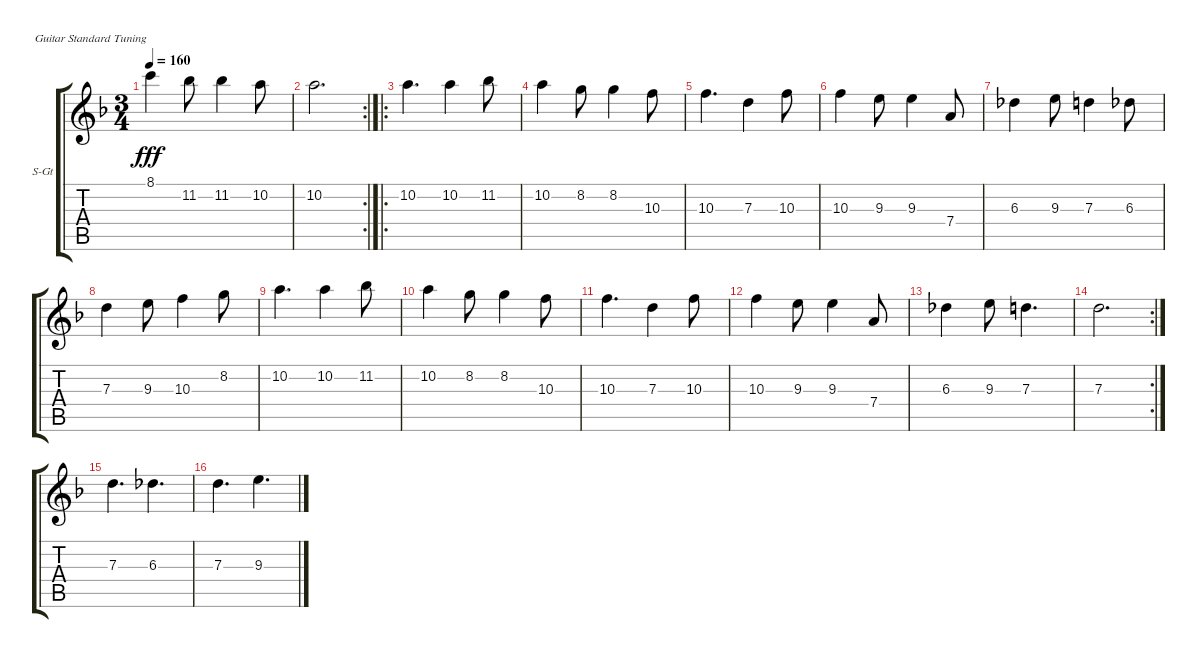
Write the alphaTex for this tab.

\defaultSystemsLayout 4
\bracketExtendMode groupsimilarinstruments
\firstSystemTrackNameOrientation horizontal
\otherSystemsTrackNameOrientation horizontal
\track ("Steel Guitar" "S-Gt") {instrument acousticguitarsteel}
\staff {score tabs}
\tuning (E4 B3 G3 D3 A2 E2)
\ts (3 4)
\tempo 160
\clef g2
\ks dminor
8.1.4{dy fff} 11.2.8 11.2.4 10.2.8 |
\rc 2
10.2.2{d} |
\ro
10.2.4{d} 10.2.4 11.2.8 |
10.2.4 8.2.8 8.2.4 10.3.8 |
10.3.4{d} 7.3.4 10.3.8 |
10.3.4 9.3.8 9.3.4 7.4.8 |
6.3.4 9.3.8 7.3.4 6.3.8 |
7.3.4 9.3.8 10.3.4 8.2.8 |
10.2.4{d} 10.2.4 11.2.8 |
10.2.4 8.2.8 8.2.4 10.3.8 |
10.3.4{d} 7.3.4 10.3.8 |
10.3.4 9.3.8 9.3.4 7.4.8 |
6.3.4 9.3.8 7.3.4{d} |
\rc 2
7.3.2{d} |
7.3.4{d} 6.3.4{d} |
7.3.4{d} 9.3.4{d}
